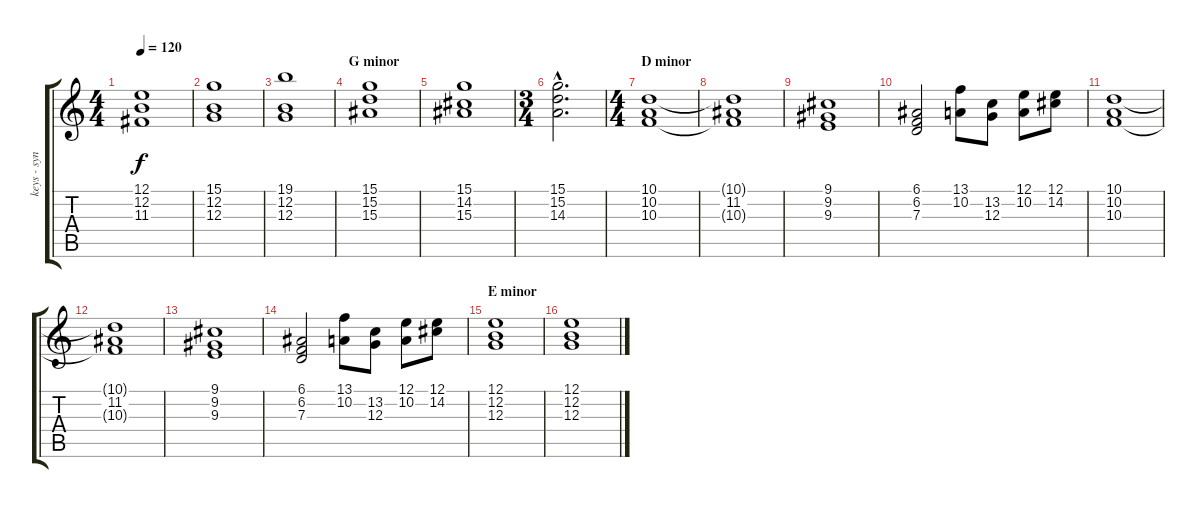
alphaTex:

\track ("keys - synths" "keys - syn") {instrument stringensemble1}
\staff {score tabs}
\tuning (E4 B3 G3 D3 A2 E2) {hide}
\ts (4 4)
\tempo 120
\clef g2
\ks c
(12.1 12.2 11.3).1{dy f} |
(15.1 12.2 12.3).1 |
(19.1 12.2 12.3).1 |
\section ("" "G minor")
(15.1 15.2 15.3).1 |
(15.1 14.2 15.3).1 |
\ts (3 4)
(15.1{hac} 15.2{hac} 14.3{hac}).2{d} |
\ts (4 4)
\section ("" "D minor")
(10.1 10.2 10.3).1 |
(10.1{t} 11.2 10.3{t}).1 |
(9.1 9.2 9.3).1 |
(6.1 6.2 7.3).2 (13.1 10.2).8 (13.2 12.3).8 (12.1 10.2).8 (12.1 14.2).8 |
(10.1 10.2 10.3).1 |
(10.1{t} 11.2 10.3{t}).1 |
(9.1 9.2 9.3).1 |
(6.1 6.2 7.3).2 (13.1 10.2).8 (13.2 12.3).8 (12.1 10.2).8 (12.1 14.2).8 |
\section ("" "E minor")
(12.1 12.2 12.3).1 |
(12.1 12.2 12.3).1
